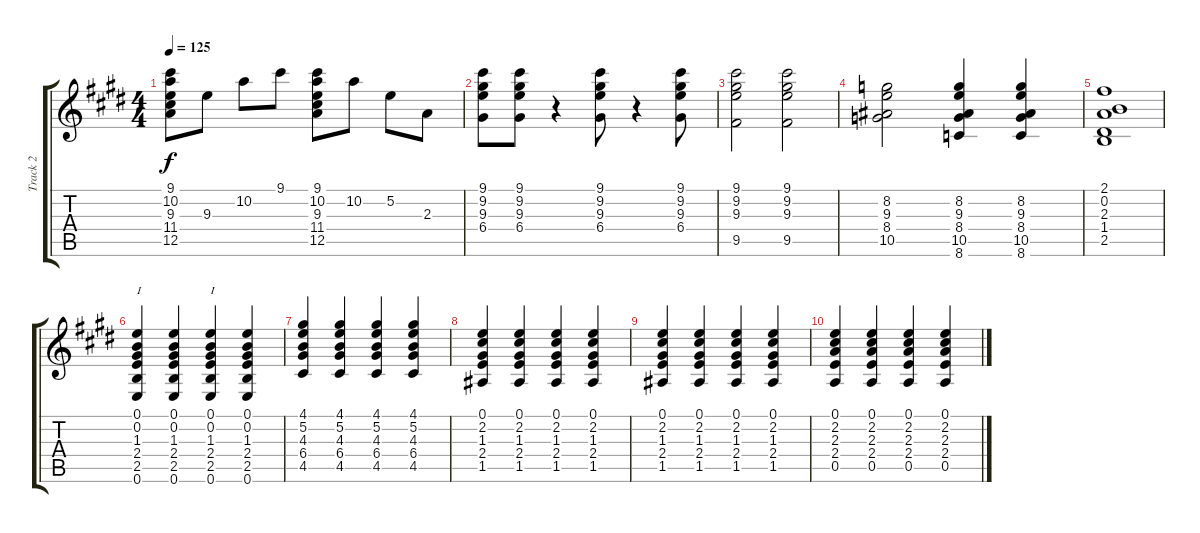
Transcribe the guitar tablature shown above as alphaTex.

\track ("Track 2" "Track 2") {instrument electricguitarjazz}
\staff {score tabs}
\tuning (E4 B3 G3 D3 A2 E2) {hide}
\ts (4 4)
\tempo 125
\clef g2
\ks e
(9.1 10.2 9.3 11.4 12.5).8{dy f} 9.3.8 10.2.8 9.1.8 (9.1 10.2 9.3 11.4 12.5).8 10.2.8 5.2.8 2.3.8 |
(9.1 9.2 9.3 6.4).8 (9.1 9.2 9.3 6.4).8 r.4 (9.1 9.2 9.3 6.4).8 r.4 (9.1 9.2 9.3 6.4).8 |
(9.1 9.2 9.3 9.5).2 (9.1 9.2 9.3 9.5).2 |
(8.2 9.3 8.4 10.5).2 (8.2 9.3 8.4 10.5 8.6).4 (8.2 9.3 8.4 10.5 8.6).4 |
(2.1 0.2 2.3 1.4 2.5).1 |
(0.1 0.2 1.3 2.4 2.5 0.6).4{txt "I"} (0.1 0.2 1.3 2.4 2.5 0.6).4 (0.1 0.2 1.3 2.4 2.5 0.6).4{txt "I"} (0.1 0.2 1.3 2.4 2.5 0.6).4 |
(4.1 5.2 4.3 6.4 4.5).4 (4.1 5.2 4.3 6.4 4.5).4 (4.1 5.2 4.3 6.4 4.5).4 (4.1 5.2 4.3 6.4 4.5).4 |
(0.1 2.2 1.3 2.4 1.5).4 (0.1 2.2 1.3 2.4 1.5).4 (0.1 2.2 1.3 2.4 1.5).4 (0.1 2.2 1.3 2.4 1.5).4 |
(0.1 2.2 1.3 2.4 1.5).4 (0.1 2.2 1.3 2.4 1.5).4 (0.1 2.2 1.3 2.4 1.5).4 (0.1 2.2 1.3 2.4 1.5).4 |
(0.1 2.2 2.3 2.4 0.5).4 (0.1 2.2 2.3 2.4 0.5).4 (0.1 2.2 2.3 2.4 0.5).4 (0.1 2.2 2.3 2.4 0.5).4
